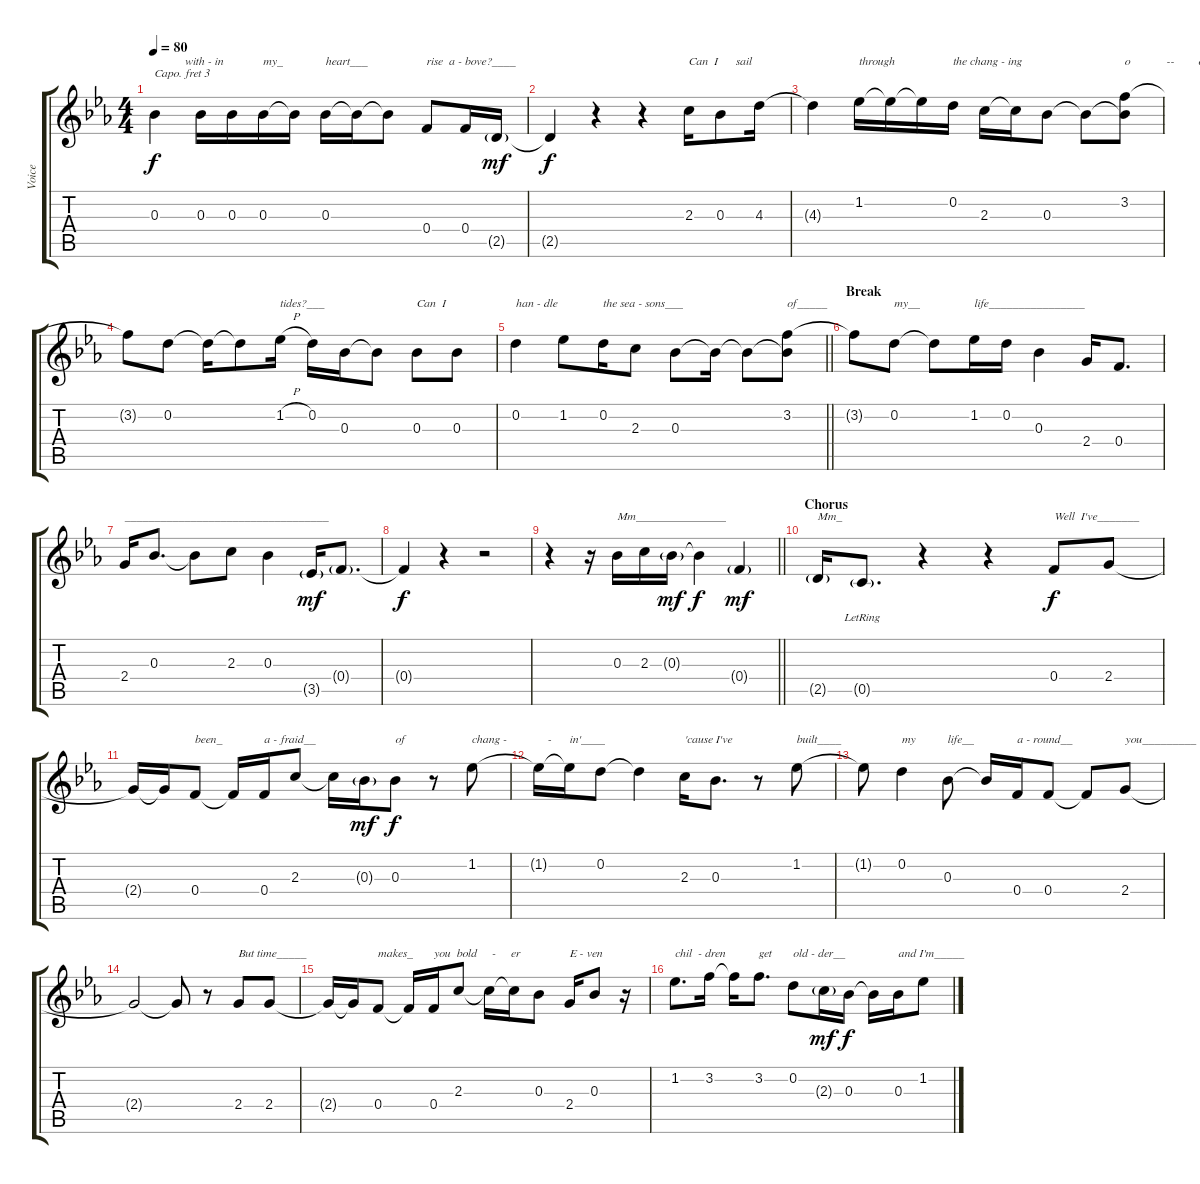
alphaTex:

\track ("Voice" "Voice") {mute instrument electricguitarjazz}
\staff {score tabs}
\capo 3
\tuning (E4 B3 G3 D3 A2 E2) {hide}
\ts (4 4)
\tempo 80
\clef g2
\ks eb
0.3{t}.4{txt "          with - in" dy f} 0.3.16 0.3.16 0.3.16{txt "my_"} 0.3{t}.16 0.3.16{txt "heart___"} 0.3{t}.16 0.3{t}.8 0.4.8{txt "rise  a - bove?____"} 0.4.16 2.5{g}.16{dy mf} |
2.5{t}.4{dy f} r.4 r.4 2.3.16{txt "Can  I      sail"} 0.3.8 4.3.16 |
4.3{t}.4 1.2.16{txt "through"} 1.2{t}.16 1.2{t}.16 0.2.16{txt "the chang - ing"} 2.3.16 2.3{t}.16 0.3.8 0.3{t}.8 (3.2 0.3{t}).8{txt "o            --        cean___"} |
3.2{t}.8 0.2.8 0.2{t}.16 0.2{t}.8 1.2{h}.16{txt "tides?___"} 0.2.16 0.3.16 0.3{t}.8 0.3.8{txt "Can  I"} 0.3.8 |
\barLineRight lightlight
0.2.4{txt "han - dle"} 1.2.8 0.2.16{txt "the sea - sons___"} 2.3.8 0.3.8 0.3{t}.16 0.3{t}.8 (3.2 0.3{t}).8{txt "of_____"} |
\section ("" "Break")
3.2{t}.8 0.2.8{txt "my__"} 0.2{t}.8 1.2.16{txt "life________________"} 0.2.16 0.3.4 2.4.16 0.4.8{d} |
2.4.16{txt "__________________________________"} 0.3.8{d} 0.3{t}.8 2.3.8 0.3.4 3.5{g}.16{dy mf} 0.4{g}.8{d} |
0.4{t}.4{dy f} r.4 r.2 |
\barLineRight lightlight
r.4 r.16 0.3.16{txt "Mm_______________"} 2.3.16 0.3{g}.16{dy mf} 0.3{t}.4{dy f} 0.4{g}.4{dy mf} |
\section ("" "Chorus")
2.5{g}.16{txt "Mm_"} 0.5{g lr}.8{d} r.4 r.4 0.4.8{txt "Well  I've_______" dy f} 2.4.8 |
2.4{t}.16 2.4{t}.16 0.4.8{txt "been_"} 0.4{t}.16 0.4.16{txt "a - fraid__"} 2.3.8 2.3{t}.16 0.3{g}.16{dy mf} 0.3.8{txt "of" dy f} r.8 1.2.8{txt "chang -"} |
1.2{t}.16{txt "   -      in'____"} 1.2{t}.16 0.2.8 0.2{t}.4 2.3.16{txt "'cause I've"} 0.3.8{d} r.8 1.2.8{txt "built____"} |
1.2{t}.8 0.2.4{txt "my"} 0.3.8{txt "life__"} 0.3{t}.16 0.4.16{txt "a - round__"} 0.4.8 0.4{t}.8 2.4.8{txt "you_________"} |
2.4{t}.2 2.4{t}.8 r.8 2.4.8{txt "But time_____"} 2.4.8 |
2.4{t}.16 2.4{t}.16 0.4.8{txt "makes_"} 0.4{t}.16 0.4.16{txt "you  bold     -     er"} 2.3.8 2.3{t}.16 2.3{t}.16 0.3.8 2.4.16{txt "E - ven"} 0.3.8 r.16 |
1.2.8{d txt "chil  - dren"} 3.2.16 3.2{t}.16 3.2.8{d txt "get"} 0.2.8{txt "old - der__"} 2.3{g}.16{dy mf} 0.3.16{dy f} 0.3{t}.16 0.3.16{txt "and I'm_____"} 1.2.8
